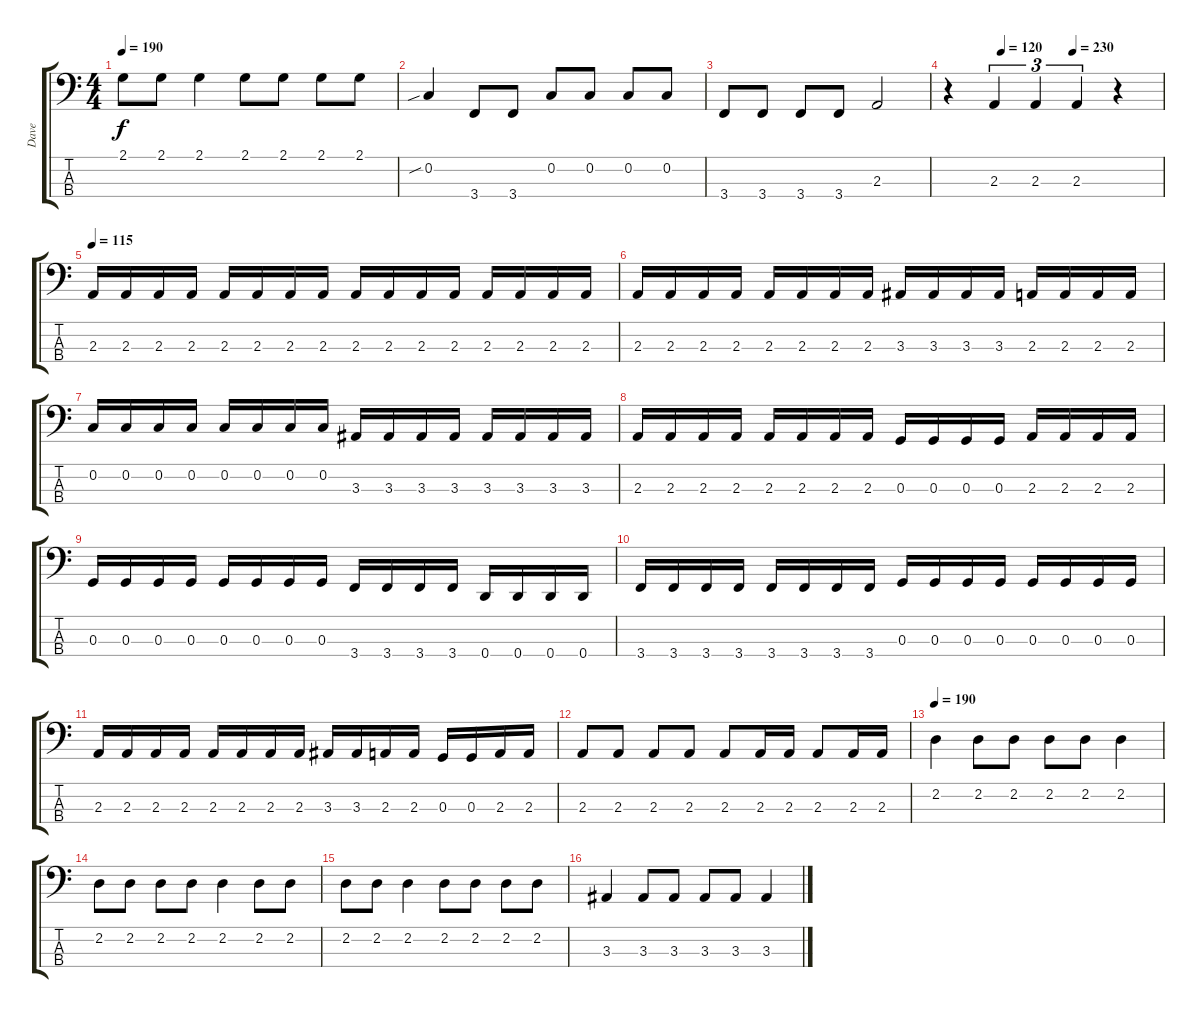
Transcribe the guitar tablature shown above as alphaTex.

\track ("Dave" "Dave") {instrument electricbasspick}
\staff {score tabs}
\tuning (F2 C2 G1 D1) {hide}
\ts (4 4)
\tempo 190
\clef f4
\ks c
2.1.8{dy f} 2.1.8 2.1.4 2.1.8 2.1.8 2.1.8 2.1.8 |
0.2{sib}.4 3.4.8 3.4.8 0.2.8 0.2.8 0.2.8 0.2.8 |
3.4.8 3.4.8 3.4.8 3.4.8 2.3.2 |
\tempo (120 0.25)
\tempo (230 0.5833333333333334)
r.4 2.3.4{tu (3 2)} 2.3.4{tu (3 2)} 2.3.4{tu (3 2)} r.4 |
\tempo 115
2.3.16 2.3.16 2.3.16 2.3.16 2.3.16 2.3.16 2.3.16 2.3.16 2.3.16 2.3.16 2.3.16 2.3.16 2.3.16 2.3.16 2.3.16 2.3.16 |
2.3.16 2.3.16 2.3.16 2.3.16 2.3.16 2.3.16 2.3.16 2.3.16 3.3.16 3.3.16 3.3.16 3.3.16 2.3.16 2.3.16 2.3.16 2.3.16 |
0.2.16 0.2.16 0.2.16 0.2.16 0.2.16 0.2.16 0.2.16 0.2.16 3.3.16 3.3.16 3.3.16 3.3.16 3.3.16 3.3.16 3.3.16 3.3.16 |
2.3.16 2.3.16 2.3.16 2.3.16 2.3.16 2.3.16 2.3.16 2.3.16 0.3.16 0.3.16 0.3.16 0.3.16 2.3.16 2.3.16 2.3.16 2.3.16 |
0.3.16 0.3.16 0.3.16 0.3.16 0.3.16 0.3.16 0.3.16 0.3.16 3.4.16 3.4.16 3.4.16 3.4.16 0.4.16 0.4.16 0.4.16 0.4.16 |
3.4.16 3.4.16 3.4.16 3.4.16 3.4.16 3.4.16 3.4.16 3.4.16 0.3.16 0.3.16 0.3.16 0.3.16 0.3.16 0.3.16 0.3.16 0.3.16 |
2.3.16 2.3.16 2.3.16 2.3.16 2.3.16 2.3.16 2.3.16 2.3.16 3.3.16 3.3.16 2.3.16 2.3.16 0.3.16 0.3.16 2.3.16 2.3.16 |
2.3.8 2.3.8 2.3.8 2.3.8 2.3.8 2.3.16 2.3.16 2.3.8 2.3.16 2.3.16 |
\tempo 190
2.2.4 2.2.8 2.2.8 2.2.8 2.2.8 2.2.4 |
2.2.8 2.2.8 2.2.8 2.2.8 2.2.4 2.2.8 2.2.8 |
2.2.8 2.2.8 2.2.4 2.2.8 2.2.8 2.2.8 2.2.8 |
3.3.4 3.3.8 3.3.8 3.3.8 3.3.8 3.3.4
